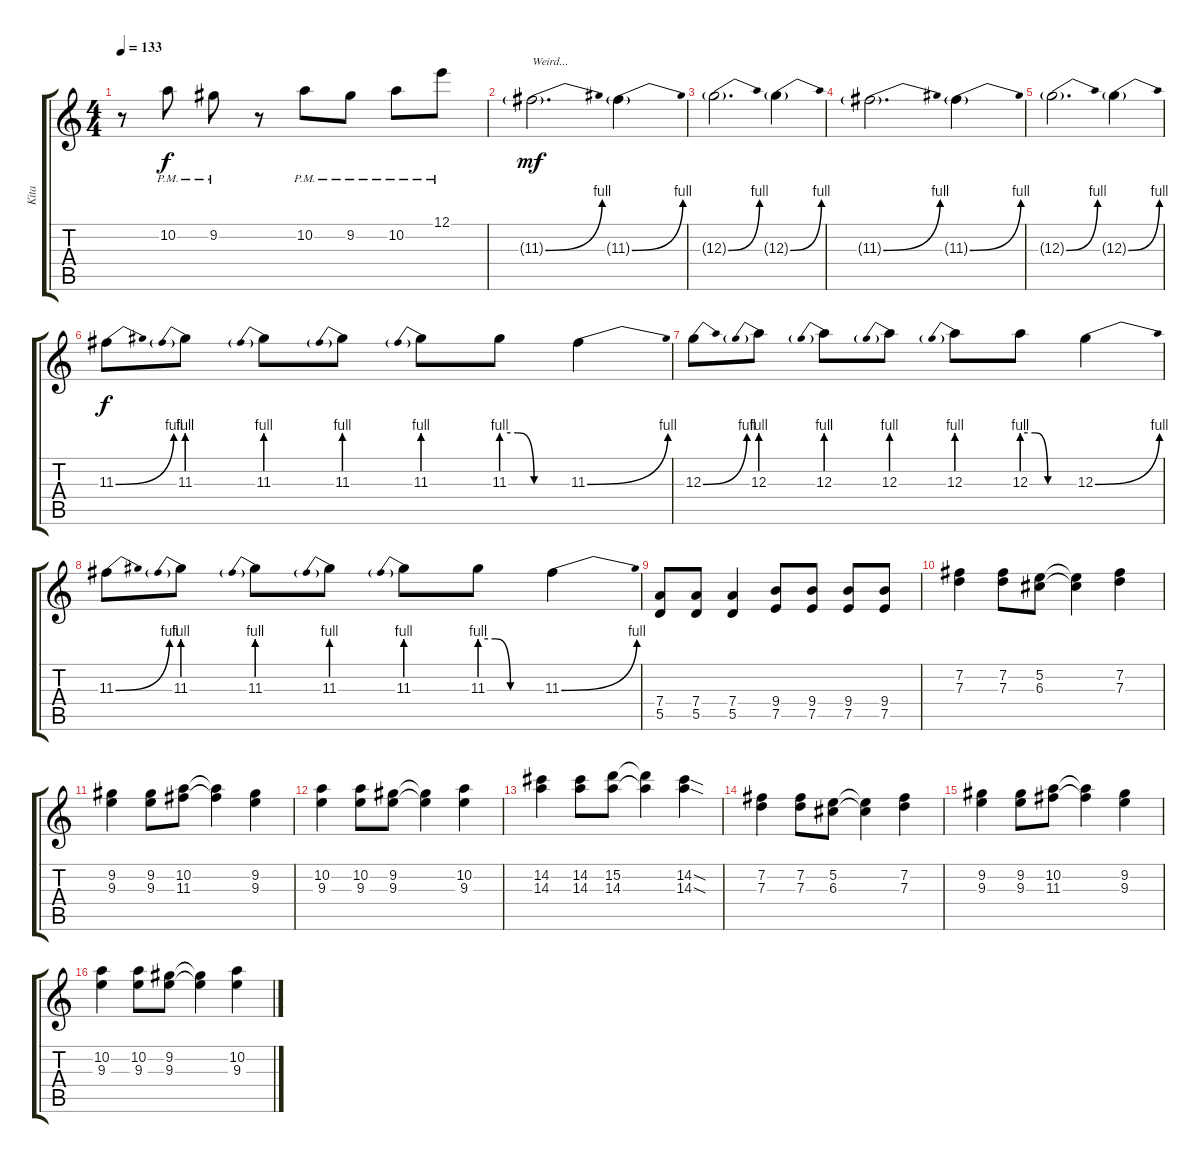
\track ("Kita" "Kita") {instrument overdrivenguitar}
\staff {score tabs}
\tuning (E4 B3 G3 D3 A2 E2) {hide}
\ts (4 4)
\tempo 133
\clef g2
\ks c
r.8{dy f} 10.2{pm}.8 9.2{pm}.8 r.8 10.2{pm}.8 9.2{pm}.8 10.2{pm}.8 12.1{pm}.8 |
11.3{be (bend 0 0 60 4) g}.2{d txt "Weird..." dy mf} 11.3{be (bend 0 0 60 4) g}.4 |
12.3{be (bend 0 0 60 4) g}.2{d} 12.3{be (bend 0 0 60 4) g}.4 |
11.3{be (bend 0 0 60 4) g}.2{d} 11.3{be (bend 0 0 60 4) g}.4 |
12.3{be (bend 0 0 60 4) g}.2{d} 12.3{be (bend 0 0 60 4) g}.4 |
11.3{be (bend 0 0 60 4)}.8{dy f} 11.3{be (prebend 0 4 60 4)}.8 11.3{be (prebend 0 4 60 4)}.8 11.3{be (prebend 0 4 60 4)}.8 11.3{be (prebend 0 4 60 4)}.8 11.3{be (custom 0 4 15 4 30 0 60 0)}.8 11.3{be (bend 0 0 60 4)}.4 |
12.3{be (bend 0 0 60 4)}.8 12.3{be (prebend 0 4 60 4)}.8 12.3{be (prebend 0 4 60 4)}.8 12.3{be (prebend 0 4 60 4)}.8 12.3{be (prebend 0 4 60 4)}.8 12.3{be (custom 0 4 15 4 30 0 60 0)}.8 12.3{be (bend 0 0 60 4)}.4 |
11.3{be (bend 0 0 60 4)}.8 11.3{be (prebend 0 4 60 4)}.8 11.3{be (prebend 0 4 60 4)}.8 11.3{be (prebend 0 4 60 4)}.8 11.3{be (prebend 0 4 60 4)}.8 11.3{be (custom 0 4 15 4 30 0 60 0)}.8 11.3{be (bend 0 0 60 4)}.4 |
(7.4 5.5).8 (7.4 5.5).8 (7.4 5.5).4 (9.4 7.5).8 (9.4 7.5).8 (9.4 7.5).8 (9.4 7.5).8 |
(7.2 7.3).4 (7.2 7.3).8 (5.2 6.3).8 (5.2{t} 6.3{t}).4 (7.2 7.3).4 |
(9.2 9.3).4 (9.2 9.3).8 (10.2 11.3).8 (10.2{t} 11.3{t}).4 (9.2 9.3).4 |
(10.2 9.3).4 (10.2 9.3).8 (9.2 9.3).8 (9.2{t} 9.3{t}).4 (10.2 9.3).4 |
(14.2 14.3).4 (14.2 14.3).8 (15.2 14.3).8 (15.2{t} 14.3{t}).4 (14.2{sod} 14.3{sod}).4 |
(7.2 7.3).4 (7.2 7.3).8 (5.2 6.3).8 (5.2{t} 6.3{t}).4 (7.2 7.3).4 |
(9.2 9.3).4 (9.2 9.3).8 (10.2 11.3).8 (10.2{t} 11.3{t}).4 (9.2 9.3).4 |
(10.2 9.3).4 (10.2 9.3).8 (9.2 9.3).8 (9.2{t} 9.3{t}).4 (10.2 9.3).4
